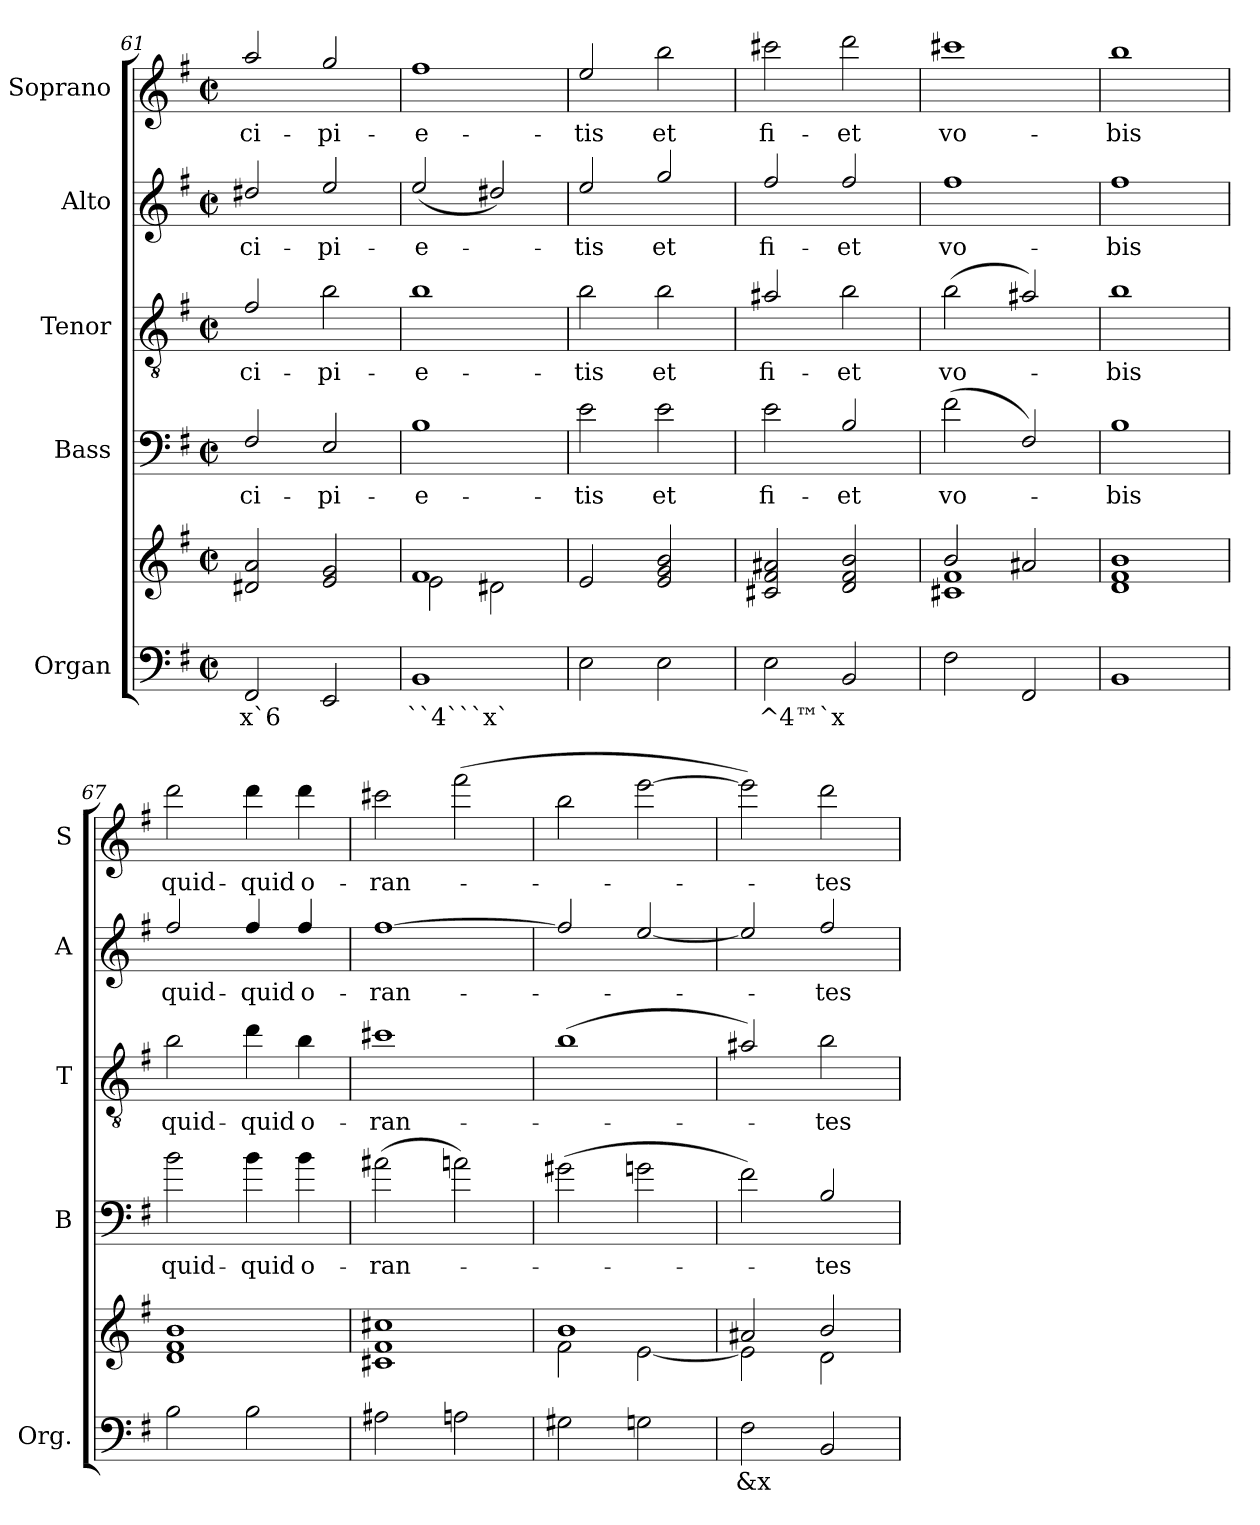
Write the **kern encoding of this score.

**kern	**text	**kern	**kern	**text	**kern	**text	**kern	**text	**kern	**text
*part5	*part5	*part5	*part4	*part4	*part3	*part3	*part2	*part2	*part1	*part1
*staff6	*staff6	*staff5	*staff4	*staff4	*staff3	*staff3	*staff2	*staff2	*staff1	*staff1
*I"Organ	*	*	*I"Bass	*	*I"Tenor	*	*I"Alto	*	*I"Soprano	*
*I'Org.	*	*	*I'B	*	*I'T	*	*I'A	*	*I'S	*
*clefF4	*	*clefG2	*clefF4	*	*clefGv2	*	*clefG2	*	*clefG2	*
*	*	*	*ITrd7c12	*	*ITrd7c12	*	*ITrd7c12	*	*ITrd7c12	*
*k[f#]	*	*k[f#]	*k[f#]	*	*k[f#]	*	*k[f#]	*	*k[f#]	*
*G:	*	*G:	*G:	*	*G:	*	*G:	*	*G:	*
*M2/2	*	*M2/2	*M2/2	*	*M2/2	*	*M2/2	*	*M2/2	*
*met(c|)	*	*met(c|)	*met(c|)	*	*met(c|)	*	*met(c|)	*	*met(c|)	*
=61	=61	=61	=61	=61	=61	=61	=61	=61	=61	=61
!	!LO:LY:b	!	!	!	!	!	!	!	!	!
!	!	!	!	!LO:LY:b	!	!	!	!	!	!
!	!	!	!	!	!	!LO:LY:b	!	!	!	!
!	!	!	!	!	!	!	!	!LO:LY:b	!	!
!	!	!	!	!	!	!	!	!	!	!LO:LY:b
2FF#/	x`6	2d#X!/ 2a!/	2FF#/	-ci-	2F#/	-ci-	2d#X/	-ci-	2a/	-ci-
!	!	!	!	!LO:LY:b	!	!	!	!	!	!
!	!	!	!	!	!	!LO:LY:b	!	!	!	!
!	!	!	!	!	!	!	!	!LO:LY:b	!	!
!	!	!	!	!	!	!	!	!	!	!LO:LY:b
2EE/	.	2e!/ 2g!/	2EE/	-pi-	2B\	-pi-	2e/	-pi-	2g/	-pi-
=62	=62	=62	=62	=62	=62	=62	=62	=62	=62	=62
!	!LO:LY:b	!	!	!	!	!	!	!	!	!
*	*	*^	*	*	*	*	*	*	*	*
!	!	!	!	!	!LO:LY:b	!	!	!	!	!	!
!	!	!	!	!	!	!	!LO:LY:b	!	!	!	!
!	!	!	!	!	!	!	!	!	!LO:LY:b	!	!
!	!	!	!	!	!	!	!	!	!	!	!LO:LY:b
1BB	``4```x`	1f#!	2e!\	1BB	-e-	1B	-e-	(<2e/	-e-	1f#	-e-
.	.	.	2d#X!\	.	.	.	.	2d#X/)	.	.	.
*	*	*v	*v	*	*	*	*	*	*	*	*
=63	=63	=63	=63	=63	=63	=63	=63	=63	=63	=63
*	*	*^	*	*	*	*	*	*	*	*
!	!	!	!	!	!LO:LY:b	!	!	!	!	!	!
*	*	*v	*v	*	*	*	*	*	*	*	*
*	*	*^	*	*	*	*	*	*	*	*
!	!	!	!	!	!	!	!LO:LY:b	!	!	!	!
*	*	*v	*v	*	*	*	*	*	*	*	*
*	*	*^	*	*	*	*	*	*	*	*
!	!	!	!	!	!	!	!	!	!LO:LY:b	!	!
*	*	*v	*v	*	*	*	*	*	*	*	*
*	*	*^	*	*	*	*	*	*	*	*
!	!	!	!	!	!	!	!	!	!	!	!LO:LY:b
*	*	*v	*v	*	*	*	*	*	*	*	*
2E\	.	2e!/	2E\	-tis	2B\	-tis	2e/	-tis	2e/	-tis
!	!	!	!	!LO:LY:b	!	!	!	!	!	!
!	!	!	!	!	!	!LO:LY:b	!	!	!	!
!	!	!	!	!	!	!	!	!LO:LY:b	!	!
!	!	!	!	!	!	!	!	!	!	!LO:LY:b
2E\	.	2e!/ 2g!/ 2b!/	2E\	et	2B\	et	2g/	et	2b\	et
=64	=64	=64	=64	=64	=64	=64	=64	=64	=64	=64
!	!LO:LY:b	!	!	!	!	!	!	!	!	!
!	!	!	!	!LO:LY:b	!	!	!	!	!	!
!	!	!	!	!	!	!LO:LY:b	!	!	!	!
!	!	!	!	!	!	!	!	!LO:LY:b	!	!
!	!	!	!	!	!	!	!	!	!	!LO:LY:b
2E\	^4™`x	2c#X!/ 2f#!/ 2a#X!/	2E\	fi-	2A#X/	fi-	2f#/	fi-	2cc#X\	fi-
!	!	!	!	!LO:LY:b	!	!	!	!	!	!
!	!	!	!	!	!	!LO:LY:b	!	!	!	!
!	!	!	!	!	!	!	!	!LO:LY:b	!	!
!	!	!	!	!	!	!	!	!	!	!LO:LY:b
2BB/	.	2d!/ 2f#!/ 2b!/	2BB/	-et	2B\	-et	2f#/	-et	2dd\	-et
=65	=65	=65	=65	=65	=65	=65	=65	=65	=65	=65
*	*	*^	*	*	*	*	*	*	*	*
!	!	!	!	!	!LO:LY:b	!	!	!	!	!	!
!	!	!	!	!	!	!	!LO:LY:b	!	!	!	!
!	!	!	!	!	!	!	!	!	!LO:LY:b	!	!
!	!	!	!	!	!	!	!	!	!	!	!LO:LY:b
2F#\	.	2b!/	1c#X! 1f#!	(>2F#\	vo-	(>2B\	vo-	1f#	vo-	1cc#X	vo-
2FF#/	.	2a#X!/	.	2FF#/)	.	2A#X/)	.	.	.	.	.
*	*	*v	*v	*	*	*	*	*	*	*	*
=66	=66	=66	=66	=66	=66	=66	=66	=66	=66	=66
!	!	!	!	!LO:LY:b	!	!	!	!	!	!
!	!	!	!	!	!	!LO:LY:b	!	!	!	!
!	!	!	!	!	!	!	!	!LO:LY:b	!	!
!	!	!	!	!	!	!	!	!	!	!LO:LY:b
1BB	.	1d! 1f#! 1b!	1BB	-bis	1B	-bis	1f#	-bis	1b	-bis
!!LO:LB:g=z
=67	=67	=67	=67	=67	=67	=67	=67	=67	=67	=67
!	!	!	!	!LO:LY:b	!	!	!	!	!	!
!	!	!	!	!	!	!LO:LY:b	!	!	!	!
!	!	!	!	!	!	!	!	!LO:LY:b	!	!
!	!	!	!	!	!	!	!	!	!	!LO:LY:b
2B\	.	1d! 1f#! 1b!	2B\	quid-	2B\	quid-	2f#/	quid-	2dd\	quid-
!	!	!	!	!LO:LY:b	!	!	!	!	!	!
!	!	!	!	!	!	!LO:LY:b	!	!	!	!
!	!	!	!	!	!	!	!	!LO:LY:b	!	!
!	!	!	!	!	!	!	!	!	!	!LO:LY:b
2B\	.	.	4B\	-quid	4d\	-quid	4f#/	-quid	4dd\	-quid
!	!	!	!	!LO:LY:b	!	!	!	!	!	!
!	!	!	!	!	!	!LO:LY:b	!	!	!	!
!	!	!	!	!	!	!	!	!LO:LY:b	!	!
!	!	!	!	!	!	!	!	!	!	!LO:LY:b
.	.	.	4B\	o-	4B\	o-	4f#/	o-	4dd\	o-
=68	=68	=68	=68	=68	=68	=68	=68	=68	=68	=68
!	!	!	!	!LO:LY:b	!	!	!	!	!	!
!	!	!	!	!	!	!LO:LY:b	!	!	!	!
!	!	!	!	!	!	!	!	!LO:LY:b	!	!
!	!	!	!	!	!	!	!	!	!	!LO:LY:b
2A#X\	.	1c#X! 1f#! 1cc#X!	(>2A#X\	-ran-	1c#X	-ran-	[1f#	-ran-	2cc#X\	-ran-
2An\	.	.	2An\)	.	.	.	.	.	(>2ff#\	.
=69	=69	=69	=69	=69	=69	=69	=69	=69	=69	=69
*	*	*^	*	*	*	*	*	*	*	*
2G#X\	.	1b!	2f#!\	(>2G#X\	.	(>1B	.	2f#/]	.	2b\	.
2Gn\	.	.	[<2e!\	2Gn\	.	.	.	[2e/	.	[2ee\	.
=70	=70	=70	=70	=70	=70	=70	=70	=70	=70	=70	=70
!	!LO:LY:b	!	!	!	!	!	!	!	!	!	!
2F#\	&x	2a#X!/	2e!\]	2F#\)	.	2A#X/)	.	2e/]	.	2ee\])	.
!	!	!	!	!	!LO:LY:b	!	!	!	!	!	!
!	!	!	!	!	!	!	!LO:LY:b	!	!	!	!
!	!	!	!	!	!	!	!	!	!LO:LY:b	!	!
!	!	!	!	!	!	!	!	!	!	!	!LO:LY:b
2BB/	.	2b!/	2d!\	2BB/	-tes	2B\	-tes	2f#/	-tes	2dd\	-tes
*	*	*v	*v	*	*	*	*	*	*	*	*
=	=	=	=	=	=	=	=	=	=	=
*-	*-	*-	*-	*-	*-	*-	*-	*-	*-	*-
